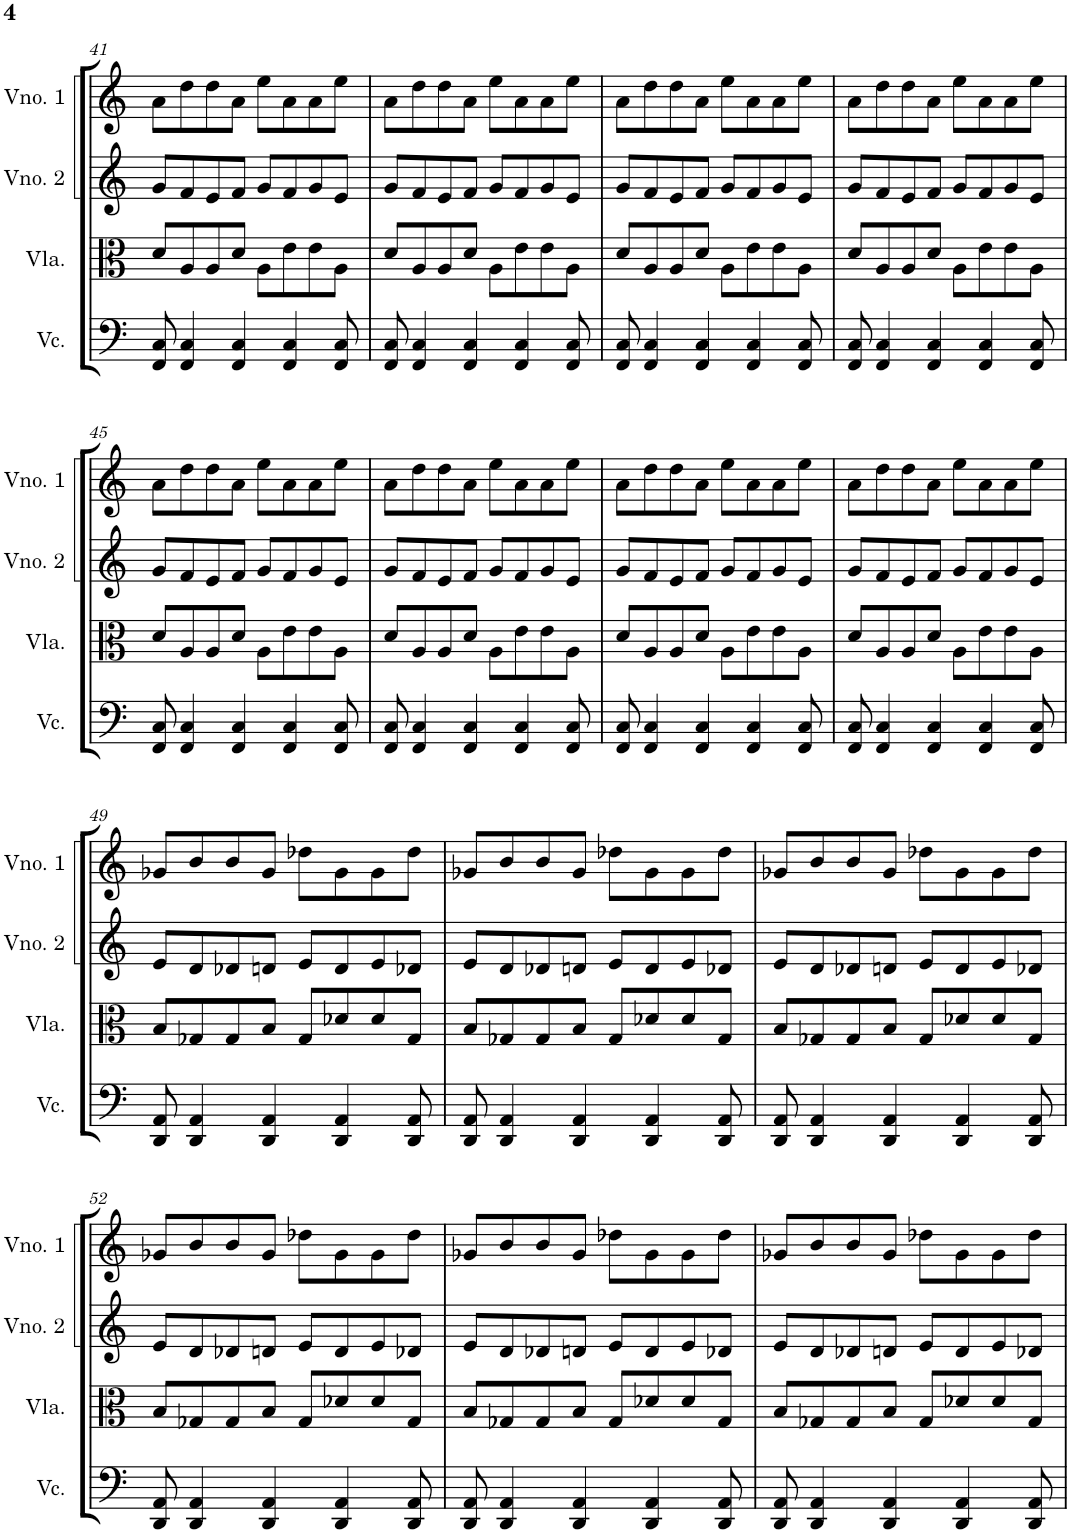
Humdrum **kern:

**kern	**kern	**kern	**kern
*part4	*part3	*part2	*part1
*staff4	*staff3	*staff2	*staff1
*I"Violoncelo	*I"Viola	*I"Violino 2	*I"Violino 1
*I'Vc.	*I'Vla.	*I'Vno. 2	*I'Vno. 1
!!LO:PB:g=z
*clefF4	*clefC3	*clefG2	*clefG2
*k[]	*k[]	*k[]	*k[]
*M4/4	*M4/4	*M4/4	*M4/4
=41	=41	=41	=41
8FF/ 8C/	8d/L	8g/L	8a\L
4FF/ 4C/	8A/	8f/	8dd\
.	8A/	8e/	8dd\
4FF/ 4C/	8d/J	8f/J	8a\J
.	8A\L	8g/L	8ee\L
4FF/ 4C/	8e\	8f/	8a\
.	8e\	8g/	8a\
8FF/ 8C/	8A\J	8e/J	8ee\J
=42	=42	=42	=42
8FF/ 8C/	8d/L	8g/L	8a\L
4FF/ 4C/	8A/	8f/	8dd\
.	8A/	8e/	8dd\
4FF/ 4C/	8d/J	8f/J	8a\J
.	8A\L	8g/L	8ee\L
4FF/ 4C/	8e\	8f/	8a\
.	8e\	8g/	8a\
8FF/ 8C/	8A\J	8e/J	8ee\J
=43	=43	=43	=43
8FF/ 8C/	8d/L	8g/L	8a\L
4FF/ 4C/	8A/	8f/	8dd\
.	8A/	8e/	8dd\
4FF/ 4C/	8d/J	8f/J	8a\J
.	8A\L	8g/L	8ee\L
4FF/ 4C/	8e\	8f/	8a\
.	8e\	8g/	8a\
8FF/ 8C/	8A\J	8e/J	8ee\J
=44	=44	=44	=44
8FF/ 8C/	8d/L	8g/L	8a\L
4FF/ 4C/	8A/	8f/	8dd\
.	8A/	8e/	8dd\
4FF/ 4C/	8d/J	8f/J	8a\J
.	8A\L	8g/L	8ee\L
4FF/ 4C/	8e\	8f/	8a\
.	8e\	8g/	8a\
8FF/ 8C/	8A\J	8e/J	8ee\J
!!LO:LB:g=z
=45	=45	=45	=45
8FF/ 8C/	8d/L	8g/L	8a\L
4FF/ 4C/	8A/	8f/	8dd\
.	8A/	8e/	8dd\
4FF/ 4C/	8d/J	8f/J	8a\J
.	8A\L	8g/L	8ee\L
4FF/ 4C/	8e\	8f/	8a\
.	8e\	8g/	8a\
8FF/ 8C/	8A\J	8e/J	8ee\J
=46	=46	=46	=46
8FF/ 8C/	8d/L	8g/L	8a\L
4FF/ 4C/	8A/	8f/	8dd\
.	8A/	8e/	8dd\
4FF/ 4C/	8d/J	8f/J	8a\J
.	8A\L	8g/L	8ee\L
4FF/ 4C/	8e\	8f/	8a\
.	8e\	8g/	8a\
8FF/ 8C/	8A\J	8e/J	8ee\J
=47	=47	=47	=47
8FF/ 8C/	8d/L	8g/L	8a\L
4FF/ 4C/	8A/	8f/	8dd\
.	8A/	8e/	8dd\
4FF/ 4C/	8d/J	8f/J	8a\J
.	8A\L	8g/L	8ee\L
4FF/ 4C/	8e\	8f/	8a\
.	8e\	8g/	8a\
8FF/ 8C/	8A\J	8e/J	8ee\J
=48	=48	=48	=48
8FF/ 8C/	8d/L	8g/L	8a\L
4FF/ 4C/	8A/	8f/	8dd\
.	8A/	8e/	8dd\
4FF/ 4C/	8d/J	8f/J	8a\J
.	8A\L	8g/L	8ee\L
4FF/ 4C/	8e\	8f/	8a\
.	8e\	8g/	8a\
8FF/ 8C/	8A\J	8e/J	8ee\J
!!LO:LB:g=z
=49	=49	=49	=49
8DD/ 8AA/	8B/L	8e/L	8g-X/L
4DD/ 4AA/	8G-X/	8d/	8b/
.	8G-/	8d-X/	8b/
4DD/ 4AA/	8B/J	8dn/J	8g-/J
.	8G-/L	8e/L	8dd-X\L
4DD/ 4AA/	8d-X/	8d/	8g-\
.	8d-/	8e/	8g-\
8DD/ 8AA/	8G-/J	8d-X/J	8dd-\J
=50	=50	=50	=50
8DD/ 8AA/	8B/L	8e/L	8g-X/L
4DD/ 4AA/	8G-X/	8d/	8b/
.	8G-/	8d-X/	8b/
4DD/ 4AA/	8B/J	8dn/J	8g-/J
.	8G-/L	8e/L	8dd-X\L
4DD/ 4AA/	8d-X/	8d/	8g-\
.	8d-/	8e/	8g-\
8DD/ 8AA/	8G-/J	8d-X/J	8dd-\J
=51	=51	=51	=51
8DD/ 8AA/	8B/L	8e/L	8g-X/L
4DD/ 4AA/	8G-X/	8d/	8b/
.	8G-/	8d-X/	8b/
4DD/ 4AA/	8B/J	8dn/J	8g-/J
.	8G-/L	8e/L	8dd-X\L
4DD/ 4AA/	8d-X/	8d/	8g-\
.	8d-/	8e/	8g-\
8DD/ 8AA/	8G-/J	8d-X/J	8dd-\J
!!LO:LB:g=z
=52	=52	=52	=52
8DD/ 8AA/	8B/L	8e/L	8g-X/L
4DD/ 4AA/	8G-X/	8d/	8b/
.	8G-/	8d-X/	8b/
4DD/ 4AA/	8B/J	8dn/J	8g-/J
.	8G-/L	8e/L	8dd-X\L
4DD/ 4AA/	8d-X/	8d/	8g-\
.	8d-/	8e/	8g-\
8DD/ 8AA/	8G-/J	8d-X/J	8dd-\J
=53	=53	=53	=53
8DD/ 8AA/	8B/L	8e/L	8g-X/L
4DD/ 4AA/	8G-X/	8d/	8b/
.	8G-/	8d-X/	8b/
4DD/ 4AA/	8B/J	8dn/J	8g-/J
.	8G-/L	8e/L	8dd-X\L
4DD/ 4AA/	8d-X/	8d/	8g-\
.	8d-/	8e/	8g-\
8DD/ 8AA/	8G-/J	8d-X/J	8dd-\J
=54	=54	=54	=54
8DD/ 8AA/	8B/L	8e/L	8g-X/L
4DD/ 4AA/	8G-X/	8d/	8b/
.	8G-/	8d-X/	8b/
4DD/ 4AA/	8B/J	8dn/J	8g-/J
.	8G-/L	8e/L	8dd-X\L
4DD/ 4AA/	8d-X/	8d/	8g-\
.	8d-/	8e/	8g-\
8DD/ 8AA/	8G-/J	8d-X/J	8dd-\J
=	=	=	=
*-	*-	*-	*-
